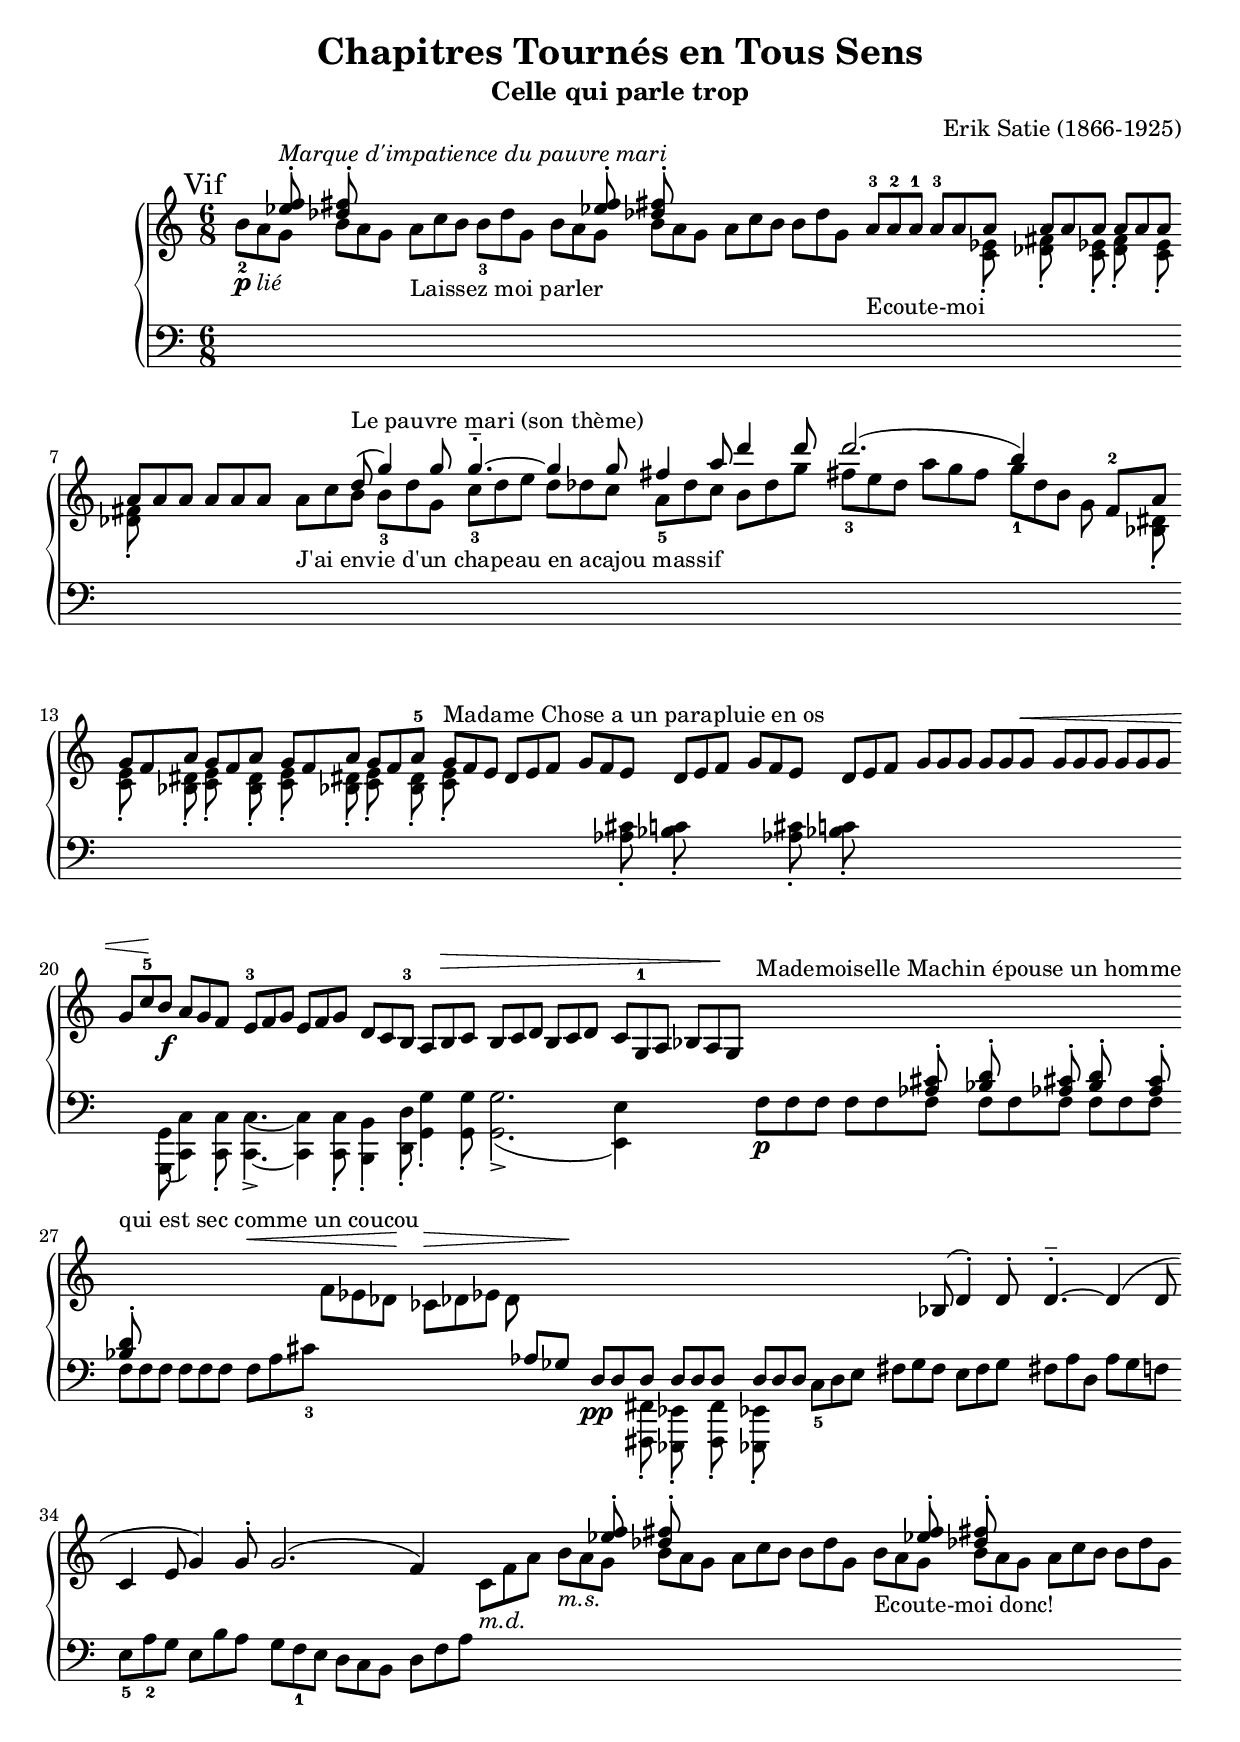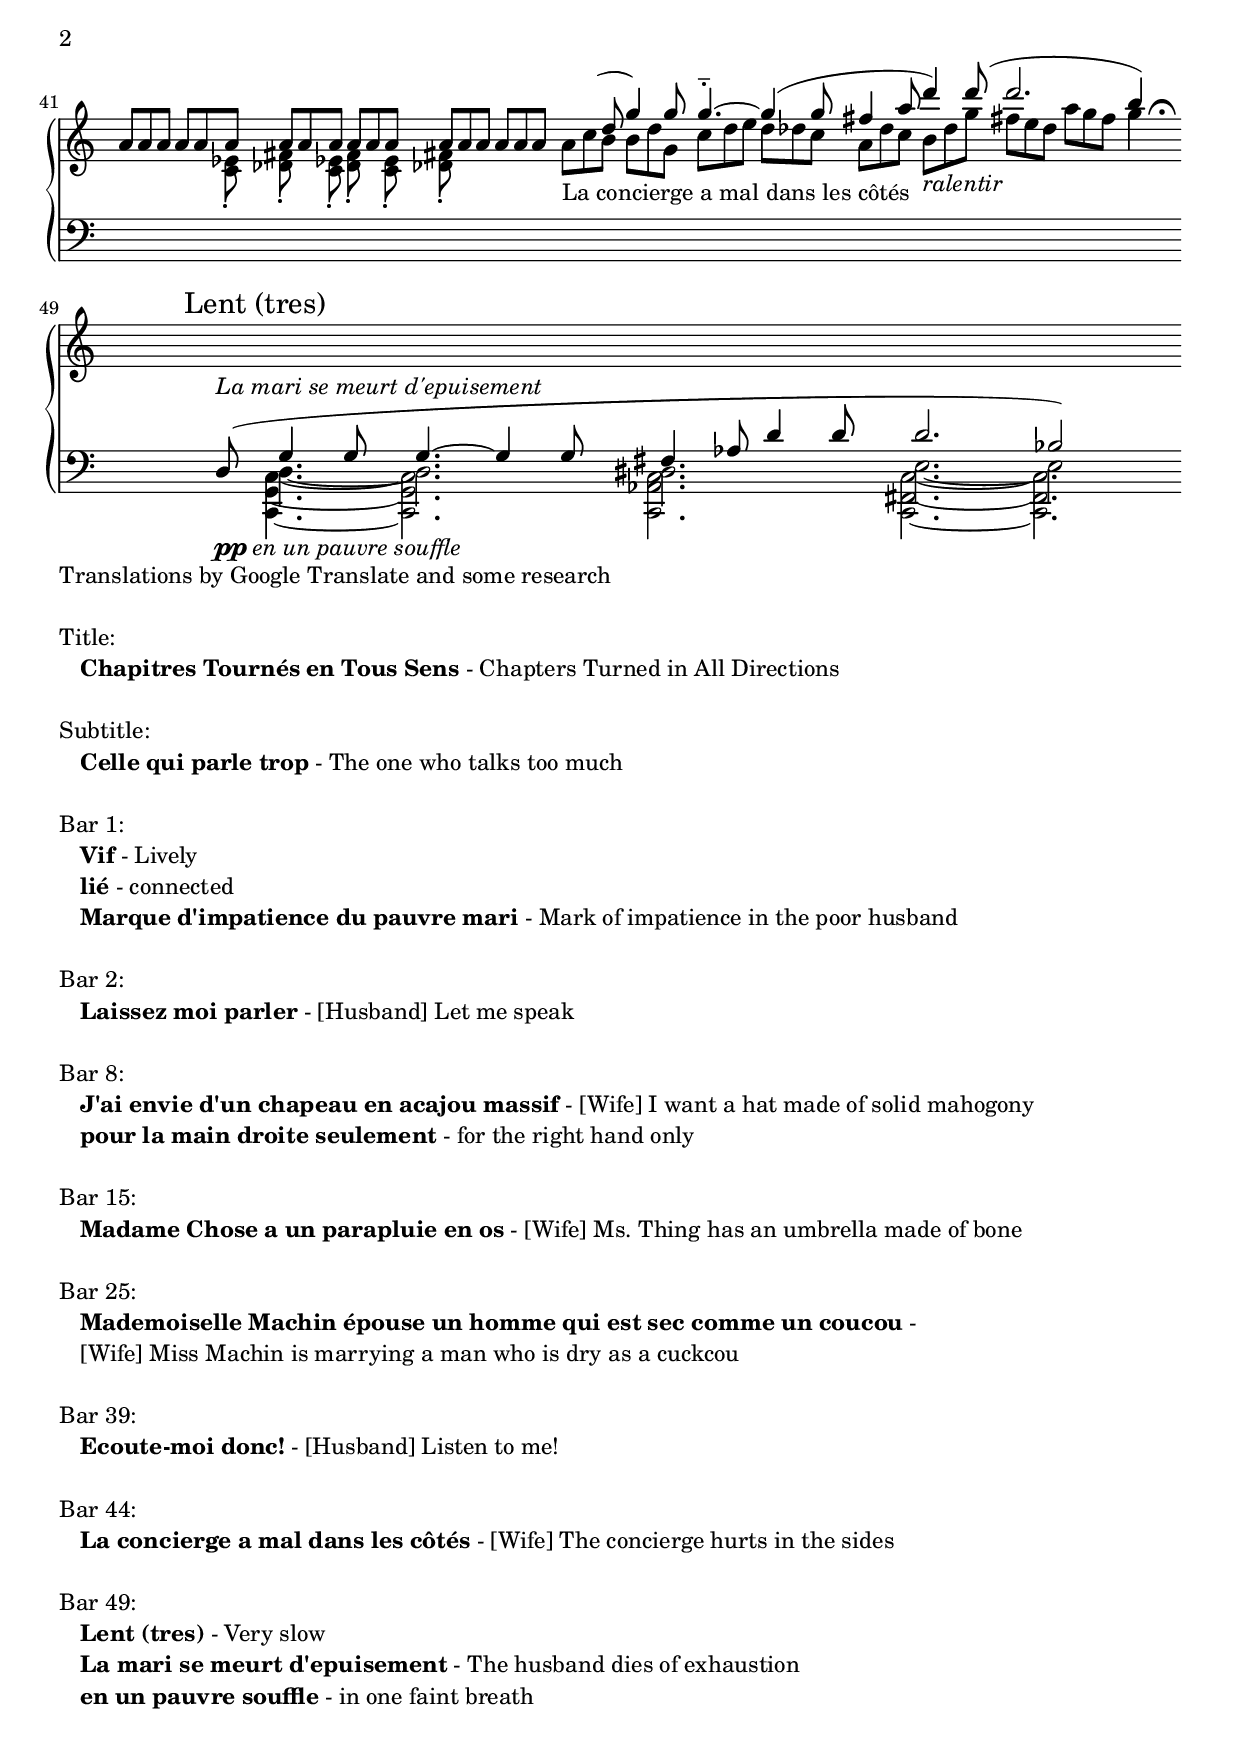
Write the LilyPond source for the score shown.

\version "2.19.20"
\language "english"

\header {
  title        = "Chapitres Tournés en Tous Sens"
  subtitle     = "Celle qui parle trop"
  composer     = "Erik Satie (1866-1925)"
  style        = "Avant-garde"
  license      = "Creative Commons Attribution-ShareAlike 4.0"
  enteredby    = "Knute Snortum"
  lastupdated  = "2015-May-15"
  date         = "1913"
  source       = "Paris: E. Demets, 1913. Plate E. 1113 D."

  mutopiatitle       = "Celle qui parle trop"
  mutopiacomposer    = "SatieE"
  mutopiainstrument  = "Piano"
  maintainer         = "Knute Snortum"
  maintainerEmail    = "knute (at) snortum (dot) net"
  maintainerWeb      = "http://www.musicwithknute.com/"
}

% -------------------
% --- Definitions ---
% -------------------

octaveUp = { 
  \set Staff.ottavation = #"8va pour la main droite seulement"
  \once \override Staff.OttavaBracket.direction = #UP
  \set Voice.middleCPosition = #(- 6 5) % c'' 
}

octaveOff = {
  \unset Staff.ottavation
  \unset Voice.middleCPosition
}

shapeOne = \shape #'((-1 . 2.5) (0 . 2.5) (0 . 2) (0 . 2)) Slur

% --- Put nonmusical text into variables
phraseImpatience = "Marque d'impatience du pauvre mari" 
phrasePoorHusband = "Le pauvre mari (son thème)"
phraseListen = "Ecoute-moi"
phraseMsThing = "Madame Chose a un parapluie en os"
phraseMissMachin = 
  "Mademoiselle Machin épouse un homme qui est sec comme un coucou" 
phraseMissMachinOne = "Mademoiselle Machin épouse un homme"
phraseMissMachinTwo = "qui est sec comme un coucou"
phraseSpeak = "Laissez moi parler" 
phraseWoodHat = "J'ai envie d'un chapeau en acajou massif" 
phraseListenTwo = "Ecoute-moi donc!"
phrasePainSide = "La concierge a mal dans les côtés" 
phraseHusbandDies = "La mari se meurt d'epuisement" 
textImpatience = ^ \markup { \italic \phraseImpatience }
textSpeak = _ \markup { \whiteout \phraseSpeak }
textWoodHat = _ \markup { \whiteout \phraseWoodHat }
textPainSide = _ \markup { \whiteout \phrasePainSide }
textHusbandDies = ^ \markup { \whiteout \italic \phraseHusbandDies }

% --- Musical text
ral = \markup { \italic ralentir }
pLie = \markup { \dynamic p \italic lié }
ppFaint = \markup { \dynamic pp \italic { en un pauvre souffle } }
md = \markup { \italic m.d. }
ms = \markup { \italic m.s. }

% -------------
% --- Music ---
% -------------

highVoice = \relative c'' {
  \mark "Vif"
  s8 s <ef f> -. \textImpatience <df fs>8 -. s s |
  s2. |
  s8 s <ef f> -. <df fs> -. s s |
  s2. |
  a8 -3 _ \phraseListen a8 -2 a -1 a -3 a a |
  a8 a a a a a |
  a8 a a a a a |
  
  \barNumberCheck #8
  
  s8 s \octaveUp d,8 ( ^ \phrasePoorHusband g4 ) g8 |
  g4. -.-- ~ g4 g8 |
  fs4 a8 d4 d8 |
  d2. ( |
  b4 ) \octaveOff s8 s f -2 a | \break
  g8 f a g f a | 
  g8 f a g f a -5 |
  g8 ^ \phraseMsThing f8 e d e f |
  
  \barNumberCheck #16
  
  g8 f e d e f |
  g8 f e d e f |
  g8 g g g g g ^ \< |
  g8 g g g g g |
  g8 c -5 b _ \f a g f |
  e8 -3 f g e f g |
  d8 c b -3 a b ^ \> c |
  b8 c d b c d |
  
  \barNumberCheck #24
  
  c8 g -1 a bf a \! g |
  s2. ^ \phraseMissMachinOne |
  s2. |
  s2. ^ \phraseMissMachinTwo |
  s2. * 4 |
  
  \barNumberCheck #32
  
  s8 s bf ( d4 -. ) d8 -. |
  d4. -.-- ~ d4 ( d8 |
  c4 e8 g4 ) g8 -. |
  g2. ( |
  f4 ) s8 s4. |
  s8 s <ef' f> -. <df fs> -. s s |
  s2. |
  s8 s <ef f> -. <df fs> -. s s |
  
  \barNumberCheck #40
  
  s2. |
  a8 a a a a a |
  a8 a a a a a |
  a8 a a a a a |
  s8 s \octaveUp \shapeOne d,8 ( g4 ) g8 |
  g4. -.-- ~ g4 ( g8 |
  fs4 a8 d4 _ \ral ) d8 ( |
  d2. |
  
  \barNumberCheck #48
  
  b4 ) \octaveOff s8 s4. \fermata | \break
  s2. | s | s | s | s |
  
  \barNumberCheck #54
}

upperMiddle = \relative c'' {
  b8 -2 _ \pLie a8 g b a g |
  a8 \textSpeak c8 b b -3 d g, |
  b8 a g b a g |
  a8 c b b d g, |
  s4. s8 s <c, ef> -. |
  <df fs>8 -. s <c ef> -. <df fs> -. s <c ef> -. |
  <df fs>8 -. s s s4. |
  
  \barNumberCheck #8
  
  a'8 \textWoodHat c b b -3 d g, |
  c8 -3 d e d df c |
  a8 -5 d c b d g |
  fs8 -3 e d a' g fs 
  g8 -1 d b g s <bf, ds> -. |
  <c e>8 -. s <bf ds> -. <c e> -. s <bf ds> -. |
  <c e>8 -. s <bf ds> -. <c e> -. s <bf ds> -. |
  <c e>8 -. s s s4. |
  
  \barNumberCheck #16
  
  s2. * 8 | 
  
  \barNumberCheck #24
  
  s2. * 4 | 
  s4. ^ \< f8 ef df \! | 
  cf8 ^ \> df ef df s s \! |
  s2. | s |
  
  \barNumberCheck #32
  
  s2. | s | s | s | 
  s4. c8 _ \md f a |
  b8 _ \ms a g b a g |
  a8 c b b d g, |
  b8 _ \phraseListenTwo a g b a g |
  
  \barNumberCheck #40
  
  a8 c b b d g, |
  s4. s8 s <c, ef> -. |
  <df fs>8 -. s <c ef> -. <df fs> -. s <c ef> -. |
  <df fs>8 -. s s s4. |
  a'8 \textPainSide c b b d g, |
  c8 d e d df c |
  a8 d c b d g |
  fs8 e d a' g fs |
  
  \barNumberCheck #48
  
  g4 s8 s4. |
  s2. * 5 |
  
  \barNumberCheck #54
}

lowerMiddle = \relative c' {
  s2. * 7 | 
  \barNumberCheck #8
  s2. * 8 | 
  \barNumberCheck #16
  s2. * 8 |
  
  \barNumberCheck #24
  
  s2. |
  s4. s8 s <af cs> -. |
  <bf d>8 -. s <af cs> -. <bf d> -. s <af cs> -. | \break
  <bf d> -. s s s4. |
  s2. |
  s4. s8 af gf |
  d8 \pp d d d d d |
  d8 d d s s s |
  
  \barNumberCheck #32
  s2. * 8 |
  \barNumberCheck #40
  s2. * 8 |
  
  \barNumberCheck #48
  
  s2. |
  <<
    {
      s8 s d ( _ \ppFaint \textHusbandDies \mark "Lent (tres)" g4 g8 |
      g4. ~ g4 g8 |
      fs4 af8 d4 d8 |
      d2. |
      bf2 ) s4 |
      
      \barNumberCheck #54
      
    } \\ {
      s4. d,4. ~ |
      d2. |
      ds2. |
      e2. ~ |
      e2 s4 |
      
      \barNumberCheck #54      
    
    }
  >>
}

lowVoice = \relative c' {
  s2. * 7 | 
  \barNumberCheck #8
  s2. * 8 |
  \barNumberCheck #16
  
  s8 s <af cs> -. <bf c> -. s s |
  s8 s <af cs> -. <bf c> -. s s |
  s2. |
  s2. |
  s8 s8 <g, g,> ( <c c,>4 ) q8 -. |
  <c c,>4. -> ~ q4 q8 -. |
  <b b,>4 -. <d d,>8 -. <g g,>4 -. q8 -. |
  <g g,>2. -> ( |
  
  \barNumberCheck #24
  
  <e e,>4 ) s8 s4. |
  f8 \p f f f f f |
  f8 f f f f f |
  f8 f f f f f |
  f8 a cs -3 s4. |
  s2. |
  s8 s <fs,, fs,> -. <ef ef,> -. s <fs fs,> -. |
  <ef ef,> -. s s c' -5 d e |
  
  \barNumberCheck #32
  
  fs8 g fs e fs g |
  fs8 a d, a' g f |
  e8 -5 a -2 g e b' a |
  g8 f -1 e d c b |
  d8 f a s s s |
  s2. | s | s |
  
  \barNumberCheck #40
  
  s2. * 8 |
  
  \barNumberCheck #48
  
  s2. |
  s4. <c, g c,>4. ~ |
  q2. |
  <c af c,>2. |
  <c fs, c>2. ~ |
  q2. |
  
  \barNumberCheck #54
}

% -----------------------
% --- Layout and MIDI ---
% -----------------------

global = {
  \key c \major
  \time 6/8
}

upper = {
  \global
  \clef treble
  <<
    \new Voice { \voiceOne \highVoice }
    \new Voice { \voiceTwo \upperMiddle }
  >>
}

lower = {
  \global
  \clef bass
  <<
    \new Voice { \voiceThree \lowerMiddle }
    \new Voice { \voiceFour \lowVoice }
  >>
}

\score {
  \new PianoStaff <<
    \new Staff = "upper" \upper
    \new Staff = "lower" \lower
  >>
  \layout { 
    \context {
      \Score
      \hide BarLine
      \hide SpanBar
    }
  } 
}

\include "articulate.ly"

\score {
  \articulate <<
    \new PianoStaff <<
      \new Staff \upper
      \new Staff \lower
    >>
  >>
  \midi { 
    \tempo 4. = 144
  }
}

% --------------------
% --- Translations ---
% --------------------

\markup {
  \column {
    \line { Translations by \with-url #"http://translate.google.com" {Google Translate} and some research }
    \line { \null }
    \line { Title: }
    \line { \hspace #2 \bold { Chapitres Tournés en Tous Sens } - Chapters Turned in All Directions }
    \line { \null }
    \line { Subtitle: }
    \line { \hspace #2 \bold { Celle qui parle trop } - The one who talks too much }
    \line { \null }
    \line { Bar 1: }
    \line { \hspace #2 \bold { Vif } - Lively }
    \line { \hspace #2 \bold { lié } - connected }
    \line { \hspace #2 \bold \phraseImpatience - Mark of impatience in the poor husband }
    \line { \null }
    \line { Bar 2: }
    \line { \hspace #2 \bold \phraseSpeak - [Husband] Let me speak }
    \line { \null }
    \line { Bar 8: }
    \line { \hspace #2 \bold \phraseWoodHat - [Wife] I want a hat made of solid mahogony }
    \line { \hspace #2 \bold { pour la main droite seulement } - for the right hand only }
    \line { \null }
    \line { Bar 15: }
    \line { \hspace #2 \bold \phraseMsThing - [Wife] Ms. Thing has an umbrella made of bone }
    \line { \null }
    \line { Bar 25: }
    \line { \hspace #2 \bold \phraseMissMachin - }
    \line { \hspace #2 [Wife] Miss Machin is marrying a man who is dry as a cuckcou }
    \line { \null }
    \line { Bar 39: }
    \line { \hspace #2 \bold \phraseListenTwo - [Husband] Listen to me! }
    \line { \null }
    \line { Bar 44: }
    \line { \hspace #2 \bold \phrasePainSide - [Wife] The concierge hurts in the sides }
    \line { \null }
    \line { Bar 49: }
    \line { \hspace #2 \bold { Lent (tres) } - Very slow }
    \line { \hspace #2 \bold \phraseHusbandDies - The husband dies of exhaustion }
    \line { \hspace #2 \bold { en un pauvre souffle } - in one faint breath }
  }
}